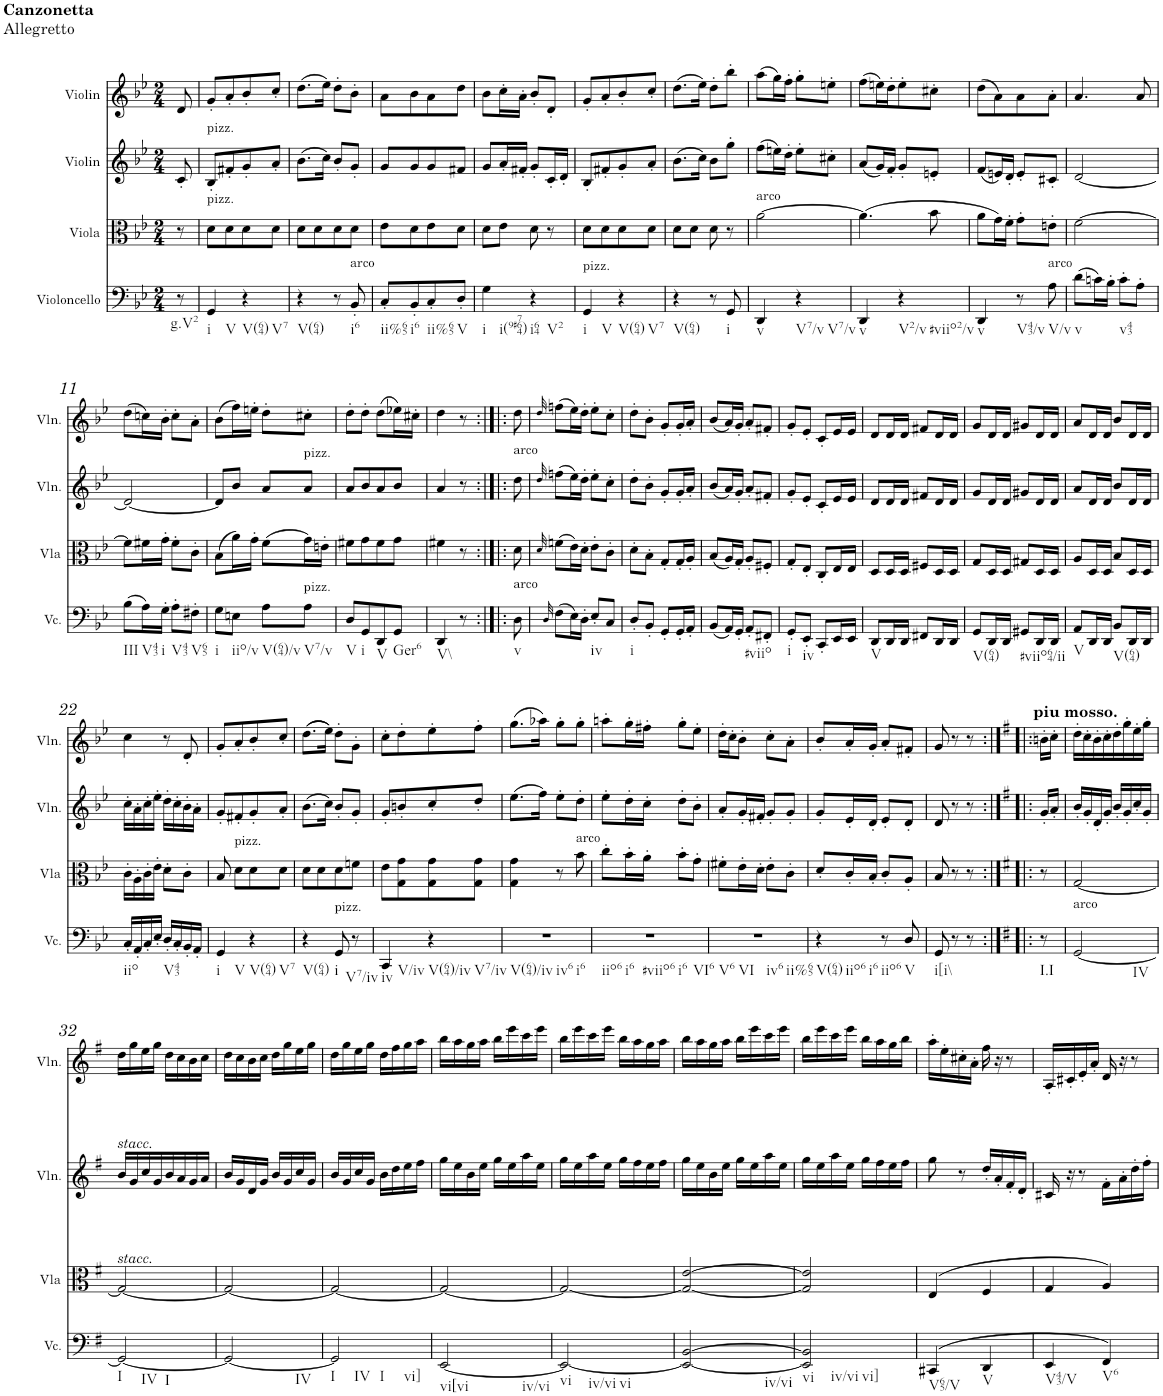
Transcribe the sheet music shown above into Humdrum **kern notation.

**kern	**kern	**kern	**kern
*part4	*part3	*part2	*part1
*staff4	*staff3	*staff2	*staff1
*I"Violoncello	*I"Viola	*I"Violin	*I"Violin
*I'Vc.	*I'Vla	*I'Vln.	*I'Vln.
*clefF4	*clefC3	*clefG2	*clefG2
*k[b-e-]	*k[b-e-]	*k[b-e-]	*k[b-e-]
*M2/4	*M2/4	*M2/4	*M2/4
=	=	=	=
!	!	!	!LO:TX:a:B:t=Canzonetta
!	!	!	!LO:TX:a:t=Allegretto
!LO:TX:b:t=g.V2	!	!	!
8r	8r	8c'/	8d/
=1	=1	=1	=1
!	!	!LO:TX:a:t=pizz.	!
!	!LO:TX:a:t=pizz.	!	!
!LO:TX:b:t=i	!	!	!
!LO:TX:b:t=V	!	!	!
4GG/	8d\L	8B-'/L	8g'/L
.	8d\	8f#X'/	8a'/
!LO:TX:b:t=V(64)	!	!	!
!LO:TX:b:t=V7	!	!	!
4r	8d\	8g'/	8b-'/
.	8d\J	8a'/J	8cc'/J
=2	=2	=2	=2
!LO:TX:b:t=V(64)	!	!	!
4r	8d\L	(>8.b-\L	(>8.dd\L
.	8d\	.	.
.	.	16cc\Jk)	16ee-\Jk)
8r	8d\	8b-'/L	8dd'\L
!LO:TX:a:t=arco	!	!	!
!LO:TX:b:t=i6	!	!	!
8BB-'/	8d\J	8g'/J	8b-'\J
=3	=3	=3	=3
!LO:TX:b:t=ii%65	!	!	!
8C'/L	8e-\L	8g/L	8a\L
!LO:TX:b:t=i6	!	!	!
8BB-'/	8d\	8g/	8b-\
!LO:TX:b:t=ii%65	!	!	!
8C'/	8e-\	8g/	8a\
!LO:TX:b:t=V	!	!	!
8D'/J	8d\J	8f#X/J	8dd\J
=4	=4	=4	=4
!LO:TX:b:t=i	!	!	!
!LO:TX:b:t=i(9#764)	!	!	!
4G\	8d\L	8g/L	8b-\L
.	8e-\J	16a'/L	16cc'\L
.	.	16f#X'/JJ	16a'\JJ
!LO:TX:b:t=i64	!	!	!
!LO:TX:b:t=V2	!	!	!
4r	8d\	8g'/L	8b-'/L
.	8r	16c'/L	8d'/J
.	.	16d'/JJ	.
=5	=5	=5	=5
!LO:TX:a:t=pizz.	!	!	!
!LO:TX:b:t=i	!	!	!
!LO:TX:b:t=V	!	!	!
4GG/	8d\L	8B-'/L	8g'/L
.	8d\	8f#X'/	8a'/
!LO:TX:b:t=V(64)	!	!	!
!LO:TX:b:t=V7	!	!	!
4r	8d\	8g'/	8b-'/
.	8d\J	8a'/J	8cc'/J
=6	=6	=6	=6
!LO:TX:b:t=V(64)	!	!	!
4r	8d\L	(>8.b-\L	(>8.dd\L
.	8d\J	.	.
.	.	16cc\Jk)	16ee-\Jk)
8r	8d\	8b-\L	8dd'\L
!LO:TX:b:t=i	!	!	!
8GG/	8r	8gg'\J	8bb-'\J
=7	=7	=7	=7
!	!LO:TX:a:t=arco	!	!
!LO:TX:b:t=v	!	!	!
4DD/	[2a\	(>8ff\L	(>8aa\L
.	.	16een\L)	16gg\L)
.	.	16dd'\JJ	16ff'\JJ
!LO:TX:b:t=V7/v	!	!	!
!LO:TX:b:t=V7/v	!	!	!
4r	.	8ee'\L	8gg'\L
.	.	8cc#X'\J	8een'\J
=8	=8	=8	=8
!LO:TX:b:t=v	!	!	!
4DD/	(>4.a\]	(<8a/L	(>8ff\L
.	.	16g/L)	16een\L)
.	.	16f'/JJ	16dd'\J
!LO:TX:b:t=V2/v	!	!	!
!LO:TX:b:t=#viio2/v	!	!	!
4r	.	8g'/L	8ee'\
.	8b-\	8en'/J	8cc#X'\J
=9	=9	=9	=9
!LO:TX:b:t=v	!	!	!
4DD/	8a\L	(<8f/L	(>8dd\L
.	16g\L)	16en/L)	8a\)
.	16f'\JJ	16d'/JJ	.
!LO:TX:b:t=V43/v	!	!	!
8r	8g'\L	8e'/L	8a\
!LO:TX:a:t=arco	!	!	!
!LO:TX:b:t=V/v	!	!	!
8A\	8en'\J	8c#X'/J	8a'\J
=10	=10	=10	=10
!LO:TX:b:t=v	!	!	!
(>8d\L	[2f\	[2d/	4.a/
16cn\L)	.	.	.
16B-'\JJ	.	.	.
!LO:TX:b:t=v43	!	!	!
8c'\L	.	.	.
8A'\J	.	.	8a/
!!LO:LB:g=z
=11	=11	=11	=11
!LO:TX:b:t=III	!	!	!
(>8B-\L	8f\L]	2d/_	(>8dd\L
!LO:TX:b:t=V43	!	!	!
16A\L)	16f#X\L	.	16ccn\L)
!LO:TX:b:t=i	!	!	!
16G'\JJ	16g'\JJ	.	16b-'\JJ
!LO:TX:b:t=V43	!	!	!
8A'\L	8f#'\L	.	8cc'\L
!LO:TX:b:t=V65	!	!	!
8F#X'\J	8c'\J	.	8a'\J
=12	=12	=12	=12
!LO:TX:b:t=i	!	!	!
8G\L	(>8B-\L	8d/L]	(>8b-\L
!LO:TX:b:t=iio/v	!	!	!
8En\J	16a\L)	8b-/J	16ff\L)
.	16g'\JJ	.	16een'\JJ
!LO:TX:b:t=V(64)/v	!	!	!
8A\L	(>8f\L	8a/L	8dd'\L
!	!	!LO:TX:a:t=pizz.	!
!LO:TX:a:t=pizz.	!	!	!
!LO:TX:b:t=V7/v	!	!	!
8A\J	16g\L)	8a/J	8cc#X'\J
.	16en'\JJ	.	.
=13	=13	=13	=13
!LO:TX:b:t=V	!	!	!
8D/L	8f#X\L	8a/L	8dd'\L
!LO:TX:b:t=i	!	!	!
8GG/	8g\	8b-/	8dd'\J
!LO:TX:b:t=V	!	!	!
8DD/	8f#\	8a/	(>8dd\L
!LO:TX:b:t=Ger6	!	!	!
8GG/J	8g\J	8b-/J	16ee-X\L)
.	.	.	16cc#X'\JJ
=14	=14	=14	=14
!LO:TX:b:t=V\\	!	!	!
4DD/	4f#X\	4a/	4dd\
8r	8r	8r	8r
=14X1:|!|:	=14X1:|!|:	=14X1:|!|:	=14X1:|!|:
!	!	!LO:TX:a:t=arco	!
!LO:TX:a:t=arco	!	!	!
!LO:TX:b:t=v	!	!	!
8D\	8d\	8dd\	8dd\
=15	=15	=15	=15
32qD/	32qd/	32qdd/	32qdd/
(>8F\L	(>8fn\L	(>8ffn\L	(>8ffn\L
16E-\L)	16e-\L)	16ee-\L)	16ee-\L)
16D'\JJ	16d'\JJ	16dd'\JJ	16dd'\JJ
!LO:TX:b:t=iv	!	!	!
8E-'/L	8e-'\L	8ee-'\L	8ee-'\L
8C/J	8c'\J	8cc'\J	8cc'\J
=16	=16	=16	=16
!LO:TX:b:t=i	!	!	!
8D'/L	8d'\L	8dd'\L	8dd'\L
8BB-'/J	8B-'\J	8b-'\J	8b-'\J
8GG'/L	8G'/L	8g'/L	8g'/L
16GG'/L	16G'/L	16g'/L	16g'/L
16AA'/JJ	16A'/JJ	16a'/JJ	16a'/JJ
=17	=17	=17	=17
(<8BB-/L	(<8B-/L	(<8b-/L	(<8b-/L
16AA/L)	16A/L)	16a/L)	16a/L)
16GG'/JJ	16G'/JJ	16g'/JJ	16g'/JJ
!LO:TX:b:t=#viio	!	!	!
8AA'/L	8A'/L	8a'/L	8a'/L
8FF#X'/J	8F#X'/J	8f#X'/J	8f#X'/J
=18	=18	=18	=18
!LO:TX:b:t=i	!	!	!
8GG'/L	8G'/L	8g'/L	8g'/L
!LO:TX:b:t=iv	!	!	!
8EE-'/J	8E-'/J	8e-'/J	8e-'/J
8CC'/L	8C'/L	8c'/L	8c'/L
16EE-/L	16E-/L	16e-/L	16e-/L
16EE-/JJ	16E-/JJ	16e-/JJ	16e-/JJ
=19	=19	=19	=19
!LO:TX:b:t=V	!	!	!
8DD/L	8D/L	8d/L	8d/L
16DD/L	16D/L	16d/L	16d/L
16DD/JJ	16D/JJ	16d/JJ	16d/JJ
8FF#X/L	8F#X/L	8f#X/L	8f#X/L
16DD/L	16D/L	16d/L	16d/L
16DD/JJ	16D/JJ	16d/JJ	16d/JJ
=20	=20	=20	=20
!LO:TX:b:t=V(64)	!	!	!
8GG/L	8G/L	8g/L	8g/L
16DD/L	16D/L	16d/L	16d/L
16DD/JJ	16D/JJ	16d/JJ	16d/JJ
!LO:TX:b:t=#viio64/ii	!	!	!
8GG#X/L	8G#X/L	8g#X/L	8g#X/L
16DD/L	16D/L	16d/L	16d/L
16DD/JJ	16D/JJ	16d/JJ	16d/JJ
=21	=21	=21	=21
!LO:TX:b:t=V	!	!	!
8AA/L	8A/L	8a/L	8a/L
16DD/L	16D/L	16d/L	16d/L
16DD/JJ	16D/JJ	16d/JJ	16d/JJ
!LO:TX:b:t=V(64)	!	!	!
8BB-/L	8B-/L	8b-/L	8b-/L
16DD/L	16D/L	16d/L	16d/L
16DD/JJ	16D/JJ	16d/JJ	16d/JJ
!!LO:LB:g=z
=22	=22	=22	=22
!LO:TX:b:t=iio	!	!	!
16C'/LL	16c'\LL	16cc'\LL	4cc\
16AA'/	16A'\	16a'\	.
16C'/	16c'\	16cc'\	.
16E-'/JJ	16e-'\JJ	16ee-'\JJ	.
!LO:TX:b:t=V43	!	!	!
16D'/LL	8d'\L	16dd'\LL	8r
16C'/	.	16cc'\	.
16BB-'/	8c'\J	16b-'\	8d'/
16AA'/JJ	.	16a'\JJ	.
=23	=23	=23	=23
!LO:TX:b:t=i	!	!	!
!LO:TX:b:t=V	!	!	!
4GG/	8B-/	8g'/L	8g'/L
!	!LO:TX:a:t=pizz.	!	!
.	8d\L	8f#X'/	8a'/
!LO:TX:b:t=V(64)	!	!	!
!LO:TX:b:t=V7	!	!	!
4r	8d\	8g'/	8b-'/
.	8d\J	8a'/J	8cc'/J
=24	=24	=24	=24
!LO:TX:b:t=V(64)	!	!	!
4r	8d\L	(>8.b-\L	(>(>8.dd\L
.	8d\	.	.
.	.	16cc\Jk)	16ee-\Jk))
!LO:TX:a:t=pizz.	!	!	!
!LO:TX:b:t=i	!	!	!
8GG/	8d\	8b-'/L	8dd'\L
!LO:TX:b:t=V7/iv	!	!	!
8r	8fn\J	8g'/J	8g'\J
=25	=25	=25	=25
!LO:TX:b:t=iv	!	!	!
!LO:TX:b:t=V/iv	!	!	!
4CC/	8e-\L	8g'/L	8cc'\L
.	8G\ 8g\	8bn'/	8dd'\
!LO:TX:b:t=V(64)/iv	!	!	!
!LO:TX:b:t=V7/iv	!	!	!
4r	8G\ 8g\	8cc'/	8ee-'\
.	8G\ 8g\J	8dd'/J	8ff'\J
=26	=26	=26	=26
!LO:TX:b:t=V(64)/iv	!	!	!
!LO:TX:b:t=iv6	!	!	!
!LO:TX:b:t=i6	!	!	!
2r	4G\ 4g\	(>8.ee-\L	(>8.gg\L
.	.	16ff\Jk)	16aa-X\Jk)
.	8r	8ee-'\L	8gg'\L
!	!LO:TX:a:t=arco	!	!
.	8b-\	8dd'\J	8gg'\J
=27	=27	=27	=27
!LO:TX:b:t=iio6	!	!	!
!LO:TX:b:t=i6	!	!	!
!LO:TX:b:t=#viio6	!	!	!
!LO:TX:b:t=i6	!	!	!
!LO:TX:b:t=VI6	!	!	!
2r	8cc'\L	8ee-'\L	8aan'\L
.	16b-'\L	16dd'\L	16gg'\L
.	16a'\JJ	16cc'\JJ	16ff#X'\JJ
.	8b-'\L	8dd'\L	8gg'\L
.	8g'\J	8b-'\J	8ee-'\J
=28	=28	=28	=28
!LO:TX:b:t=V6	!	!	!
!LO:TX:b:t=VI	!	!	!
!LO:TX:b:t=iv6	!	!	!
!LO:TX:b:t=ii%65	!	!	!
2r	8f#X'\L	8a'/L	16dd'\LL
.	.	.	16cc'\J
.	16e-'\L	16g'/L	8b-'\J
.	16d'\JJ	16f#X'/JJ	.
.	8e-'\L	8g'/L	8cc'\L
.	8c'\J	8g'/J	8a'\J
=29	=29	=29	=29
!LO:TX:b:t=V(64)	!	!	!
!LO:TX:b:t=iio6	!	!	!
!LO:TX:b:t=i6	!	!	!
4r	8d'/L	8g'/L	8b-'/L
.	16c'/L	16e-'/L	16a'/L
.	16B-'/JJ	16d'/JJ	16g'/JJ
!LO:TX:b:t=iio6	!	!	!
8r	8c'/L	8e-'/L	8a'/L
!LO:TX:b:t=V	!	!	!
8D/	8A'/J	8d'/J	8f#X'/J
=30	=30	=30	=30
!LO:TX:b:t=i[i\\	!	!	!
8GG/	8B-/	8d/	8g/
8r	8r	8r	8r
8r	8r	8r	8r
=30X2:|!|:	=30X2:|!|:	=30X2:|!|:	=30X2:|!|:
*k[f#]	*k[f#]	*k[f#]	*k[f#]
!	!	!	!LO:TX:a:B:t=piu mosso.
!LO:TX:b:t=I.I	!	!	!
8r	8r	16g'/LL	16bn'\LL
.	.	16a'/JJ	16cc'\JJ
=31	=31	=31	=31
!LO:TX:a:t=arco	!	!	!
!LO:TX:b:t=IV	!	!	!
[2GG/	[2G/	16b'/LL	16dd'\LL
.	.	16g'/	16cc'\
.	.	16d'/	16b'\
.	.	16g'/JJ	16cc'\
.	.	16b'/LL	16dd'\
.	.	16g'/	16gg'\
.	.	16cc'/	16ee'\
.	.	16g'/JJ	16gg'\JJ
!!LO:LB:g=z
=32	=32	=32	=32
!	!	!	!LO:TX:b:i:t=stacc.
!	!	!LO:TX:b:i:t=stacc.	!
!LO:TX:b:t=I	!	!	!
!LO:TX:b:t=IV	!	!	!
!LO:TX:b:t=I	!	!	!
2GG/_	2G/_	16b/LL	16dd\LL
.	.	16g/	16gg\
.	.	16cc/	16ee\
.	.	16g/	16gg\JJ
.	.	16b/	16dd\LL
.	.	16a/	16cc\
.	.	16g/	16b\
.	.	16a/JJ	16cc\JJ
=33	=33	=33	=33
!LO:TX:b:t=IV	!	!	!
2GG/_	2G/_	16b/LL	16dd\LL
.	.	16g/	16cc\
.	.	16d/	16b\
.	.	16g/JJ	16cc\JJ
.	.	16b/LL	16dd\LL
.	.	16g/	16gg\
.	.	16cc/	16ee\
.	.	16g/JJ	16gg\JJ
=34	=34	=34	=34
!LO:TX:b:t=I	!	!	!
!LO:TX:b:t=IV	!	!	!
!LO:TX:b:t=I	!	!	!
!LO:TX:b:t=vi]	!	!	!
2GG/]	2G/_	16b/LL	16dd\LL
.	.	16g/	16gg\
.	.	16cc/	16ee\
.	.	16g/JJ	16gg\JJ
.	.	16b\LL	16dd\LL
.	.	16dd\	16ff#\
.	.	16ee\	16gg\
.	.	16ff#\JJ	16aa\JJ
=35	=35	=35	=35
!LO:TX:b:t=vi[vi	!	!	!
!LO:TX:b:t=iv/vi	!	!	!
[2EE/	2G/_	16gg\LL	16bb\LL
.	.	16ee\	16aa\
.	.	16b\	16gg\
.	.	16ee\JJ	16aa\JJ
.	.	16gg\LL	16bb\LL
.	.	16ee\	16eee\
.	.	16aa\	16ccc\
.	.	16ee\JJ	16eee\JJ
=36	=36	=36	=36
!LO:TX:b:t=vi	!	!	!
!LO:TX:b:t=iv/vi	!	!	!
!LO:TX:b:t=vi	!	!	!
2EE/_	2G/_	16gg\LL	16bb\LL
.	.	16ee\	16eee\
.	.	16aa\	16ccc\
.	.	16ee\JJ	16eee\JJ
.	.	16gg\LL	16bb\LL
.	.	16ff#\	16aa\
.	.	16ee\	16gg\
.	.	16ff#\JJ	16aa\JJ
=37	=37	=37	=37
!LO:TX:b:t=iv/vi	!	!	!
2EE/_ [2BB/	2G/_ [2e/	16gg\LL	16bb\LL
.	.	16ee\	16aa\
.	.	16b\	16gg\
.	.	16ee\JJ	16aa\JJ
.	.	16gg\LL	16bb\LL
.	.	16ee\	16eee\
.	.	16aa\	16ccc\
.	.	16ee\JJ	16eee\JJ
=38	=38	=38	=38
!LO:TX:b:t=vi	!	!	!
!LO:TX:b:t=iv/vi	!	!	!
!LO:TX:b:t=vi]	!	!	!
2EE/] 2BB/]	2G/] 2e/]	16gg\LL	16bb\LL
.	.	16ee\	16eee\
.	.	16aa\	16ccc\
.	.	16ee\JJ	16eee\JJ
.	.	16gg\LL	16bb\LL
.	.	16ff#\	16aa\
.	.	16ee\	16gg\
.	.	16ff#\JJ	16bb\JJ
=39	=39	=39	=39
!LO:TX:b:t=V65/V	!	!	!
(>4CC#X/	(>4E/	8gg\	16aa'\LL
.	.	.	16ee'\
.	.	8r	16cc#X'\
.	.	.	16a'\JJ
!LO:TX:b:t=V	!	!	!
4DD/	4F#/	16dd'/LL	16ff#\
.	.	16a'/	16r
.	.	16f#'/	8r
.	.	16d'/JJ	.
=40	=40	=40	=40
!LO:TX:b:t=V43/V	!	!	!
4EE/	4G/	16c#X/	16A'/LL
.	.	16r	16c#X'/
.	.	8r	16e'/
.	.	.	16a'/JJ
!LO:TX:b:t=V6	!	!	!
4FF#/)	4A/)	16f#'\LL	16d/
.	.	16a'\	16r
.	.	16dd'\	8r
.	.	16ff#'\JJ	.
=	=	=	=
*-	*-	*-	*-
